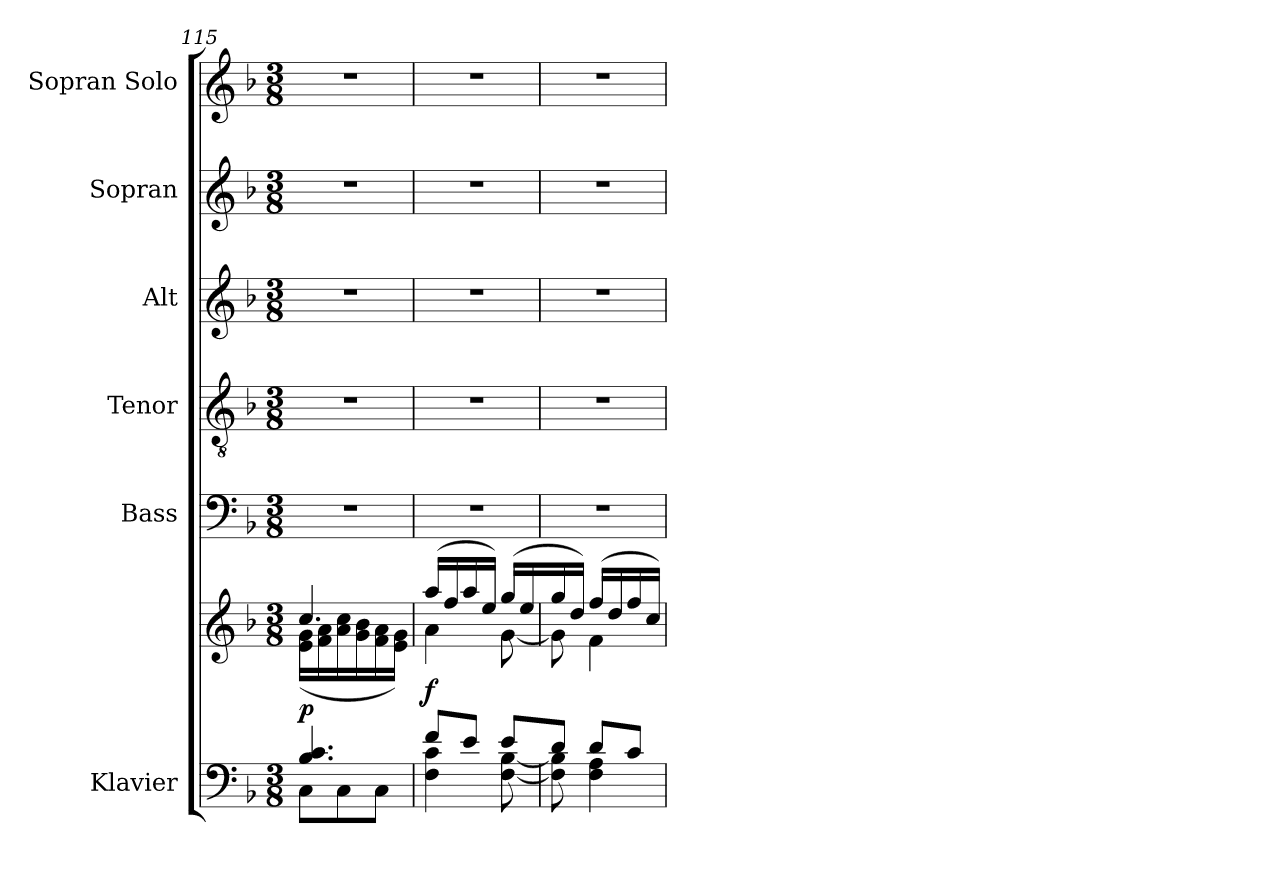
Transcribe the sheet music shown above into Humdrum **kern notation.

**kern	**kern	**dynam	**kern	**kern	**kern	**kern	**kern
*part6	*part6	*part6	*part5	*part4	*part3	*part2	*part1
*staff7	*staff6	*staff6/7	*staff5	*staff4	*staff3	*staff2	*staff1
*I"Klavier	*	*	*I"Bass	*I"Tenor	*I"Alt	*I"Sopran	*I"Sopran Solo
*	*	*	*I'B	*I'T	*I'A	*I'S	*
*clefF4	*clefG2	*	*clefF4	*clefGv2	*clefG2	*clefG2	*clefG2
*k[b-]	*k[b-]	*	*k[b-]	*k[b-]	*k[b-]	*k[b-]	*k[b-]
*M3/8	*M3/8	*	*M3/8	*M3/8	*M3/8	*M3/8	*M3/8
=115	=115	=115	=115	=115	=115	=115	=115
*^	*^	*	*	*	*	*	*
!	!	!	!	!LO:DY:a=2	!	!	!	!	!
4.B-/ 4.c/	8C\L	4.cc/	(>16e\ 16g\LL	p	4.r	4.r	4.r	4.r	4.r
.	.	.	16f\ 16a\	.	.	.	.	.	.
.	8C\	.	16a\ 16cc\	.	.	.	.	.	.
.	.	.	16g\ 16b-\	.	.	.	.	.	.
.	8C\J	.	16f\ 16a\	.	.	.	.	.	.
.	.	.	16e\ 16g\JJ)	.	.	.	.	.	.
=116	=116	=116	=116	=116	=116	=116	=116	=116	=116
!	!	!	!	!LO:DY:a=2	!	!	!	!	!
8f/L	4F\ 4c\	(16aa/LL	4a\	f	4.r	4.r	4.r	4.r	4.r
.	.	16ff/	.	.	.	.	.	.	.
8e/J	.	16aa/	.	.	.	.	.	.	.
.	.	16ee/JJ)	.	.	.	.	.	.	.
8e/L	[8F\ [8B-\	(16gg/LL	[8g\	.	.	.	.	.	.
.	.	16ee/	.	.	.	.	.	.	.
=117	=117	=117	=117	=117	=117	=117	=117	=117	=117
8d/J	8F\] 8B-\]	16gg/	8g\]	.	4.r	4.r	4.r	4.r	4.r
.	.	16dd/JJ)	.	.	.	.	.	.	.
8d/L	4F\ 4A\	(16ff/LL	4f\	.	.	.	.	.	.
.	.	16dd/	.	.	.	.	.	.	.
8c/J	.	16ff/	.	.	.	.	.	.	.
.	.	16cc/JJ)	.	.	.	.	.	.	.
*v	*v	*	*	*	*	*	*	*	*
*	*v	*v	*	*	*	*	*	*
=	=	=	=	=	=	=	=
*-	*-	*-	*-	*-	*-	*-	*-
